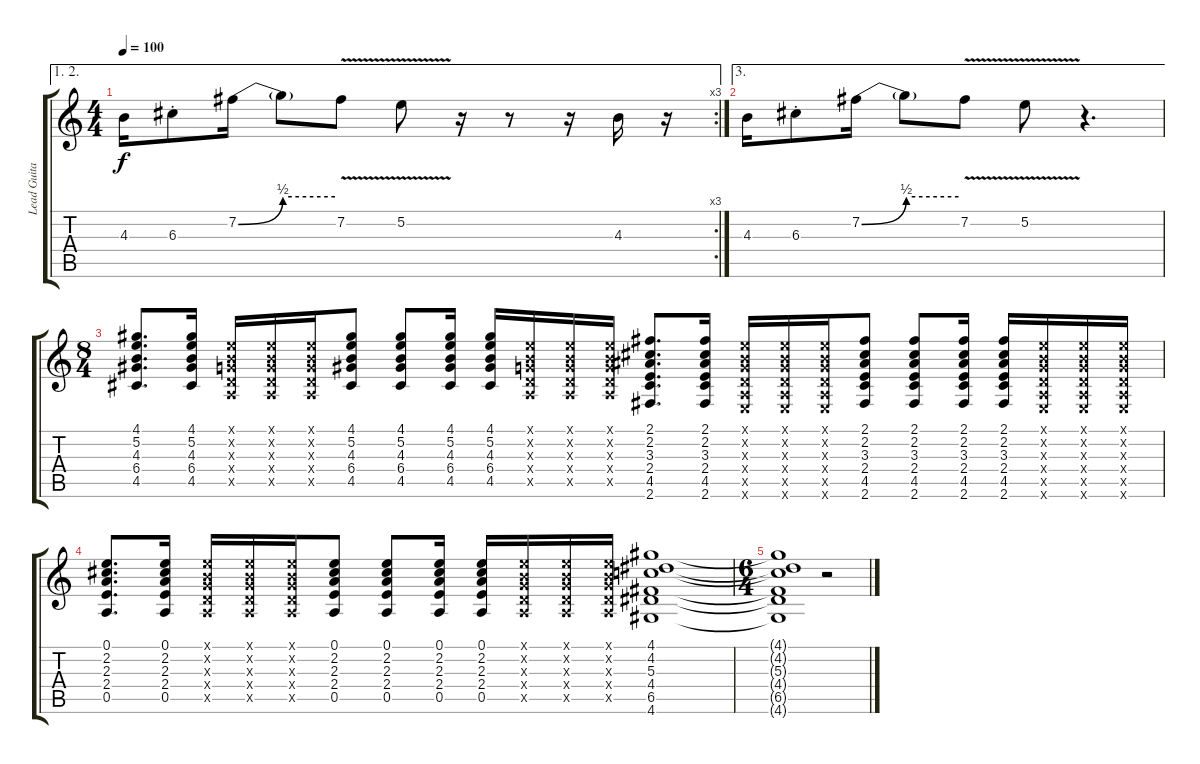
\track ("Lead Guitar" "Lead Guita") {instrument acousticguitarsteel}
\staff {score tabs}
\tuning (E4 B3 G3 D3 A2 E2) {hide}
\ae (1 2)
\rc 3
\ts (4 4)
\tempo 100
\clef g2
\ks c
4.3.16{dy f} 6.3{st}.8 7.2{be (bend 0 0 60 2)}.16 7.2{be (hold 0 2 60 2) t}.8 7.2{v}.8 5.2{v}.8 r.16 r.8 r.16 4.3.16 r.16 |
\ae 3
4.3.16 6.3{st}.8 7.2{be (bend 0 0 60 2)}.16 7.2{be (hold 0 2 60 2) t}.8 7.2{v}.8 5.2{v}.8 r.4{d} |
\ts (8 4)
(4.1 5.2 4.3 6.4 4.5).8{d volume 8} (4.1 5.2 4.3 6.4 4.5).16 (0.1{x} 0.2{x} 0.3{x} 0.4{x} 0.5{x}).16 (0.1{x} 0.2{x} 0.3{x} 0.4{x} 0.5{x}).16 (0.1{x} 0.2{x} 0.3{x} 0.4{x} 0.5{x}).16 (4.1 5.2 4.3 6.4 4.5).8 (4.1 5.2 4.3 6.4 4.5).8 (4.1 5.2 4.3 6.4 4.5).16 (4.1 5.2 4.3 6.4 4.5).16 (0.1{x} 0.2{x} 0.3{x} 0.4{x} 0.5{x}).16 (0.1{x} 0.2{x} 0.3{x} 0.4{x} 0.5{x}).16 (0.1{x} 0.2{x} 0.3{x} 0.4{x} 0.5{x}).16 (2.1 2.2 3.3 2.4 4.5 2.6).8{d} (2.1 2.2 3.3 2.4 4.5 2.6).16 (0.1{x} 0.2{x} 0.3{x} 0.4{x} 0.5{x} 0.6{x}).16 (0.1{x} 0.2{x} 0.3{x} 0.4{x} 0.5{x} 0.6{x}).16 (0.1{x} 0.2{x} 0.3{x} 0.4{x} 0.5{x} 0.6{x}).16 (2.1 2.2 3.3 2.4 4.5 2.6).8 (2.1 2.2 3.3 2.4 4.5 2.6).8 (2.1 2.2 3.3 2.4 4.5 2.6).16 (2.1 2.2 3.3 2.4 4.5 2.6).16 (0.1{x} 0.2{x} 0.3{x} 0.4{x} 0.5{x} 0.6{x}).16 (0.1{x} 0.2{x} 0.3{x} 0.4{x} 0.5{x} 0.6{x}).16 (0.1{x} 0.2{x} 0.3{x} 0.4{x} 0.5{x} 0.6{x}).16 |
(0.1 2.2 2.3 2.4 0.5).8{d} (0.1 2.2 2.3 2.4 0.5).16 (0.1{x} 0.2{x} 0.3{x} 0.4{x} 0.5{x}).16 (0.1{x} 0.2{x} 0.3{x} 0.4{x} 0.5{x}).16 (0.1{x} 0.2{x} 0.3{x} 0.4{x} 0.5{x}).16 (0.1 2.2 2.3 2.4 0.5).8 (0.1 2.2 2.3 2.4 0.5).8 (0.1 2.2 2.3 2.4 0.5).16 (0.1 2.2 2.3 2.4 0.5).16 (0.1{x} 0.2{x} 0.3{x} 0.4{x} 0.5{x}).16 (0.1{x} 0.2{x} 0.3{x} 0.4{x} 0.5{x}).16 (0.1{x} 0.2{x} 0.3{x} 0.4{x} 0.5{x}).16 (4.1 4.2 5.3 4.4 6.5 4.6).1 |
\ts (6 4)
(4.1{t} 4.2{t} 5.3{t} 4.4{t} 6.5{t} 4.6{t}).1 r.2
